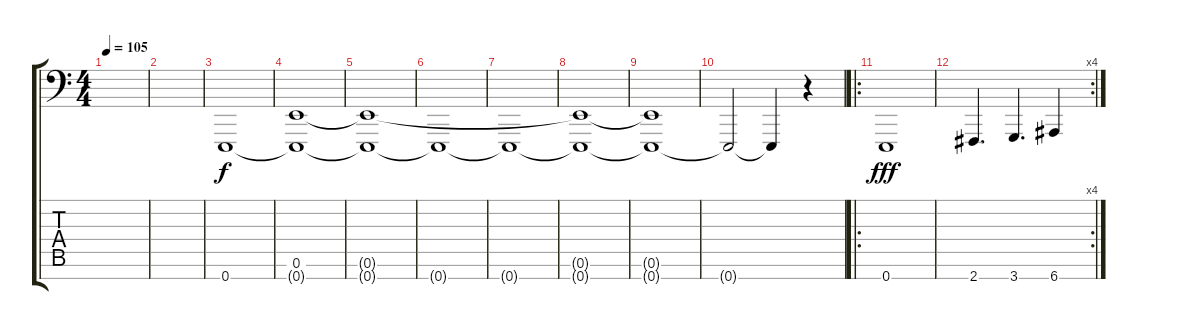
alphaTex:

\track "" {instrument stringensemble1}
\staff {score tabs}
\tuning (E4 B3 G3 D3 A2 E2 E1) {hide}
\ts (4 4)
\tempo 105
\clef f4
\ks c
|
|
0.7.1{volume 16} |
(0.6 0.7{t}).1{dy f} |
(0.6{t} 0.7{t}).1 |
0.7{t}.1 |
0.7{t}.1 |
(0.6{t} 0.7{t}).1 |
(0.6{t} 0.7{t}).1 |
0.7{t}.2 0.7{t}.4 r.4 |
\ro
0.7.1{dy fff} |
\rc 4
2.7.4{d} 3.7.4{d} 6.7.4
